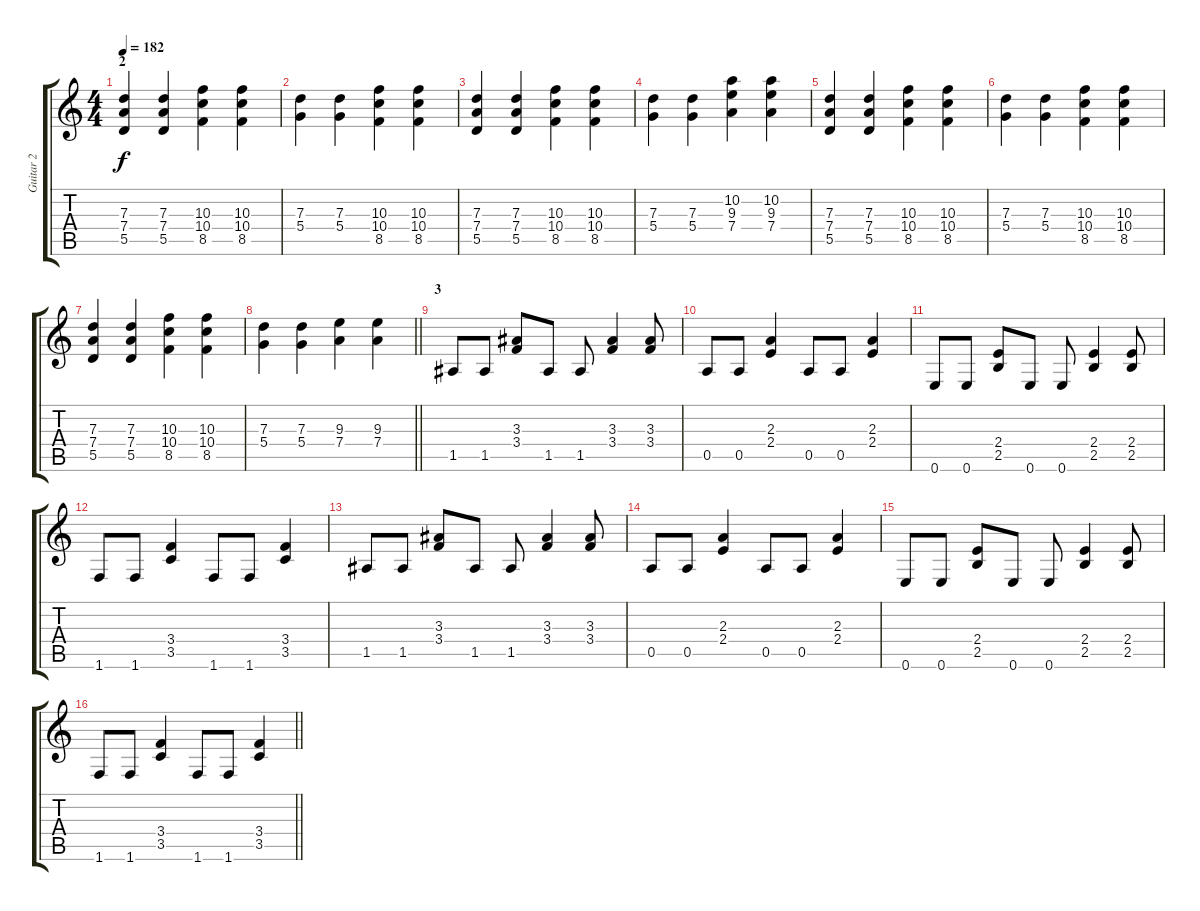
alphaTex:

\track ("Guitar 2" "Guitar 2") {instrument distortionguitar}
\staff {score tabs}
\tuning (E4 B3 G3 D3 A2 E2) {hide}
\ts (4 4)
\section ("" "2")
\tempo 182
\clef g2
\ks c
(7.3 7.4 5.5).4{dy f} (7.3 7.4 5.5).4 (10.3 10.4 8.5).4 (10.3 10.4 8.5).4 |
(7.3 5.4).4 (7.3 5.4).4 (10.3 10.4 8.5).4 (10.3 10.4 8.5).4 |
(7.3 7.4 5.5).4 (7.3 7.4 5.5).4 (10.3 10.4 8.5).4 (10.3 10.4 8.5).4 |
(7.3 5.4).4 (7.3 5.4).4 (10.2 9.3 7.4).4 (10.2 9.3 7.4).4 |
(7.3 7.4 5.5).4 (7.3 7.4 5.5).4 (10.3 10.4 8.5).4 (10.3 10.4 8.5).4 |
(7.3 5.4).4 (7.3 5.4).4 (10.3 10.4 8.5).4 (10.3 10.4 8.5).4 |
(7.3 7.4 5.5).4 (7.3 7.4 5.5).4 (10.3 10.4 8.5).4 (10.3 10.4 8.5).4 |
\barLineRight lightlight
(7.3 5.4).4 (7.3 5.4).4 (9.3 7.4).4 (9.3 7.4).4 |
\section ("" "3")
1.5.8 1.5.8 (3.3 3.4).8 1.5.8 1.5.8 (3.3 3.4).4 (3.3 3.4).8 |
0.5.8 0.5.8 (2.3 2.4).4 0.5.8 0.5.8 (2.3 2.4).4 |
0.6.8 0.6.8 (2.4 2.5).8 0.6.8 0.6.8 (2.4 2.5).4 (2.4 2.5).8 |
1.6.8 1.6.8 (3.4 3.5).4 1.6.8 1.6.8 (3.4 3.5).4 |
1.5.8 1.5.8 (3.3 3.4).8 1.5.8 1.5.8 (3.3 3.4).4 (3.3 3.4).8 |
0.5.8 0.5.8 (2.3 2.4).4 0.5.8 0.5.8 (2.3 2.4).4 |
0.6.8 0.6.8 (2.4 2.5).8 0.6.8 0.6.8 (2.4 2.5).4 (2.4 2.5).8 |
\barLineRight lightlight
1.6.8 1.6.8 (3.4 3.5).4 1.6.8 1.6.8 (3.4 3.5).4
